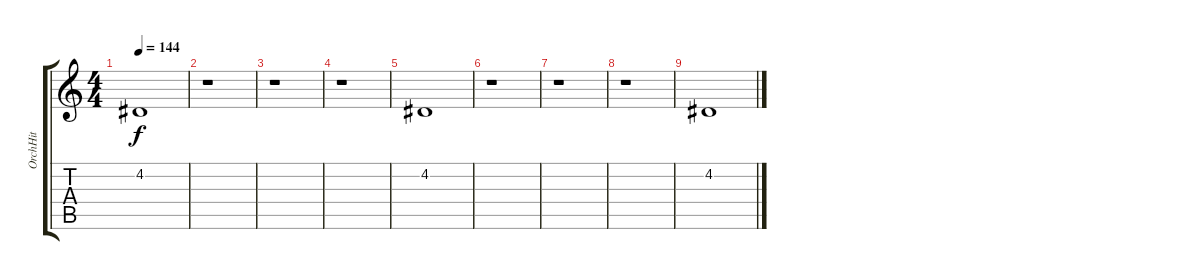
\track ("OrchHit" "OrchHit") {instrument orchestrahit}
\staff {score tabs}
\tuning (E4 B3 G3 D3 A2 E2) {hide}
\ts (4 4)
\tempo 144
\clef g2
\ks c
4.2.1{dy f} |
r.1 |
r.1 |
r.1 |
4.2.1 |
r.1 |
r.1 |
r.1 |
4.2.1
